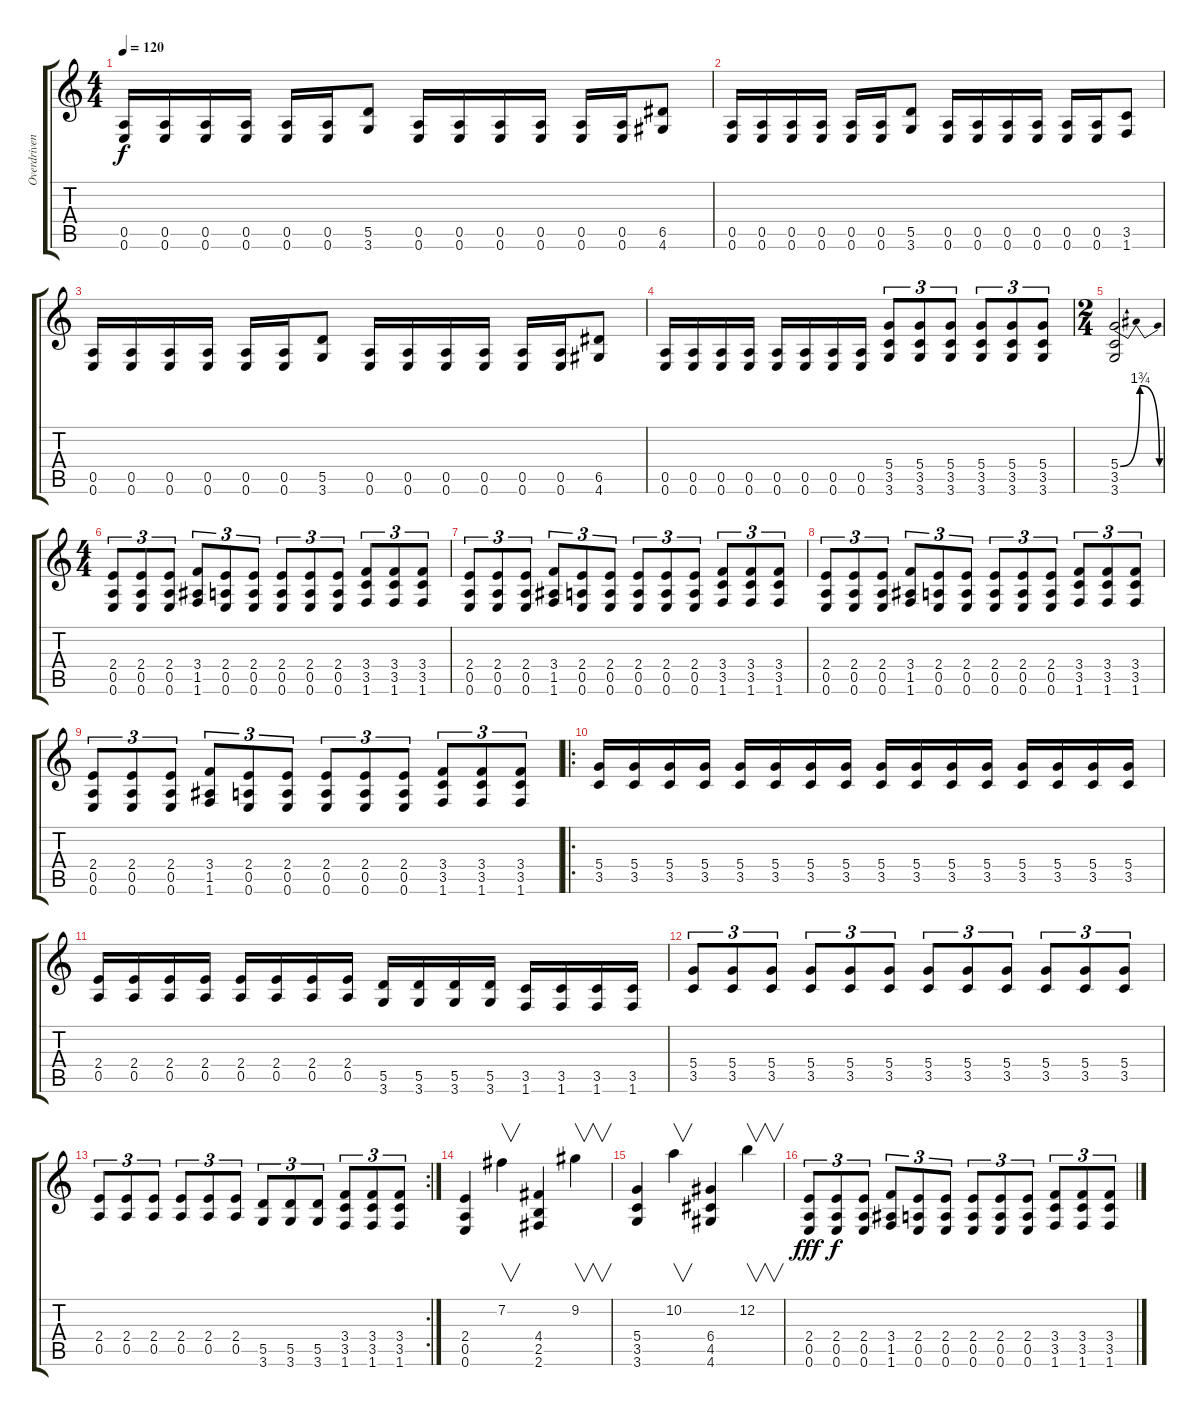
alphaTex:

\track ("Overdriven" "Overdriven") {instrument overdrivenguitar}
\staff {score tabs}
\tuning (E4 B3 G3 D3 A2 E2) {hide}
\ts (4 4)
\tempo 120
\clef g2
\ks c
(0.5 0.6).16{dy f} (0.5 0.6).16 (0.5 0.6).16 (0.5 0.6).16 (0.5 0.6).16 (0.5 0.6).16 (5.5 3.6).8 (0.5 0.6).16 (0.5 0.6).16 (0.5 0.6).16 (0.5 0.6).16 (0.5 0.6).16 (0.5 0.6).16 (6.5 4.6).8 |
(0.5 0.6).16 (0.5 0.6).16 (0.5 0.6).16 (0.5 0.6).16 (0.5 0.6).16 (0.5 0.6).16 (5.5 3.6).8 (0.5 0.6).16 (0.5 0.6).16 (0.5 0.6).16 (0.5 0.6).16 (0.5 0.6).16 (0.5 0.6).16 (3.5 1.6).8 |
(0.5 0.6).16 (0.5 0.6).16 (0.5 0.6).16 (0.5 0.6).16 (0.5 0.6).16 (0.5 0.6).16 (5.5 3.6).8 (0.5 0.6).16 (0.5 0.6).16 (0.5 0.6).16 (0.5 0.6).16 (0.5 0.6).16 (0.5 0.6).16 (6.5 4.6).8 |
(0.5 0.6).16 (0.5 0.6).16 (0.5 0.6).16 (0.5 0.6).16 (0.5 0.6).16 (0.5 0.6).16 (0.5 0.6).16 (0.5 0.6).16 (5.4 3.5 3.6).8{tu (3 2)} (5.4 3.5 3.6).8{tu (3 2)} (5.4 3.5 3.6).8{tu (3 2)} (5.4 3.5 3.6).8{tu (3 2)} (5.4 3.5 3.6).8{tu (3 2)} (5.4 3.5 3.6).8{tu (3 2)} |
\ts (2 4)
(5.4{be (bendrelease 0 0 10 7 30 7 60 0)} 3.5 3.6).2 |
\ts (4 4)
(2.4 0.5 0.6).8{tu (3 2)} (2.4 0.5 0.6).8{tu (3 2)} (2.4 0.5 0.6).8{tu (3 2)} (3.4 1.5 1.6).8{tu (3 2)} (2.4 0.5 0.6).8{tu (3 2)} (2.4 0.5 0.6).8{tu (3 2)} (2.4 0.5 0.6).8{tu (3 2)} (2.4 0.5 0.6).8{tu (3 2)} (2.4 0.5 0.6).8{tu (3 2)} (3.4 3.5 1.6).8{tu (3 2)} (3.4 3.5 1.6).8{tu (3 2)} (3.4 3.5 1.6).8{tu (3 2)} |
(2.4 0.5 0.6).8{tu (3 2)} (2.4 0.5 0.6).8{tu (3 2)} (2.4 0.5 0.6).8{tu (3 2)} (3.4 1.5 1.6).8{tu (3 2)} (2.4 0.5 0.6).8{tu (3 2)} (2.4 0.5 0.6).8{tu (3 2)} (2.4 0.5 0.6).8{tu (3 2)} (2.4 0.5 0.6).8{tu (3 2)} (2.4 0.5 0.6).8{tu (3 2)} (3.4 3.5 1.6).8{tu (3 2)} (3.4 3.5 1.6).8{tu (3 2)} (3.4 3.5 1.6).8{tu (3 2)} |
(2.4 0.5 0.6).8{tu (3 2)} (2.4 0.5 0.6).8{tu (3 2)} (2.4 0.5 0.6).8{tu (3 2)} (3.4 1.5 1.6).8{tu (3 2)} (2.4 0.5 0.6).8{tu (3 2)} (2.4 0.5 0.6).8{tu (3 2)} (2.4 0.5 0.6).8{tu (3 2)} (2.4 0.5 0.6).8{tu (3 2)} (2.4 0.5 0.6).8{tu (3 2)} (3.4 3.5 1.6).8{tu (3 2)} (3.4 3.5 1.6).8{tu (3 2)} (3.4 3.5 1.6).8{tu (3 2)} |
(2.4 0.5 0.6).8{tu (3 2)} (2.4 0.5 0.6).8{tu (3 2)} (2.4 0.5 0.6).8{tu (3 2)} (3.4 1.5 1.6).8{tu (3 2)} (2.4 0.5 0.6).8{tu (3 2)} (2.4 0.5 0.6).8{tu (3 2)} (2.4 0.5 0.6).8{tu (3 2)} (2.4 0.5 0.6).8{tu (3 2)} (2.4 0.5 0.6).8{tu (3 2)} (3.4 3.5 1.6).8{tu (3 2)} (3.4 3.5 1.6).8{tu (3 2)} (3.4 3.5 1.6).8{tu (3 2)} |
\ro
(5.4 3.5).16 (5.4 3.5).16 (5.4 3.5).16 (5.4 3.5).16 (5.4 3.5).16 (5.4 3.5).16 (5.4 3.5).16 (5.4 3.5).16 (5.4 3.5).16 (5.4 3.5).16 (5.4 3.5).16 (5.4 3.5).16 (5.4 3.5).16 (5.4 3.5).16 (5.4 3.5).16 (5.4 3.5).16 |
(2.4 0.5).16 (2.4 0.5).16 (2.4 0.5).16 (2.4 0.5).16 (2.4 0.5).16 (2.4 0.5).16 (2.4 0.5).16 (2.4 0.5).16 (5.5 3.6).16 (5.5 3.6).16 (5.5 3.6).16 (5.5 3.6).16 (3.5 1.6).16 (3.5 1.6).16 (3.5 1.6).16 (3.5 1.6).16 |
(5.4 3.5).8{tu (3 2)} (5.4 3.5).8{tu (3 2)} (5.4 3.5).8{tu (3 2)} (5.4 3.5).8{tu (3 2)} (5.4 3.5).8{tu (3 2)} (5.4 3.5).8{tu (3 2)} (5.4 3.5).8{tu (3 2)} (5.4 3.5).8{tu (3 2)} (5.4 3.5).8{tu (3 2)} (5.4 3.5).8{tu (3 2)} (5.4 3.5).8{tu (3 2)} (5.4 3.5).8{tu (3 2)} |
\rc 2
(2.4 0.5).8{tu (3 2)} (2.4 0.5).8{tu (3 2)} (2.4 0.5).8{tu (3 2)} (2.4 0.5).8{tu (3 2)} (2.4 0.5).8{tu (3 2)} (2.4 0.5).8{tu (3 2)} (5.5 3.6).8{tu (3 2)} (5.5 3.6).8{tu (3 2)} (5.5 3.6).8{tu (3 2)} (3.4 3.5 1.6).8{tu (3 2)} (3.4 3.5 1.6).8{tu (3 2)} (3.4 3.5 1.6).8{tu (3 2)} |
(2.4 0.5 0.6).4 7.2.4{v} (4.4 2.5 2.6).4 9.2.4{v} |
(5.4 3.5 3.6).4 10.2.4{v} (6.4 4.5 4.6).4 12.2.4{v} |
(2.4 0.5 0.6).8{tu (3 2) dy fff} (2.4 0.5 0.6).8{tu (3 2) dy f} (2.4 0.5 0.6).8{tu (3 2)} (3.4 1.5 1.6).8{tu (3 2)} (2.4 0.5 0.6).8{tu (3 2)} (2.4 0.5 0.6).8{tu (3 2)} (2.4 0.5 0.6).8{tu (3 2)} (2.4 0.5 0.6).8{tu (3 2)} (2.4 0.5 0.6).8{tu (3 2)} (3.4 3.5 1.6).8{tu (3 2)} (3.4 3.5 1.6).8{tu (3 2)} (3.4 3.5 1.6).8{tu (3 2)}
